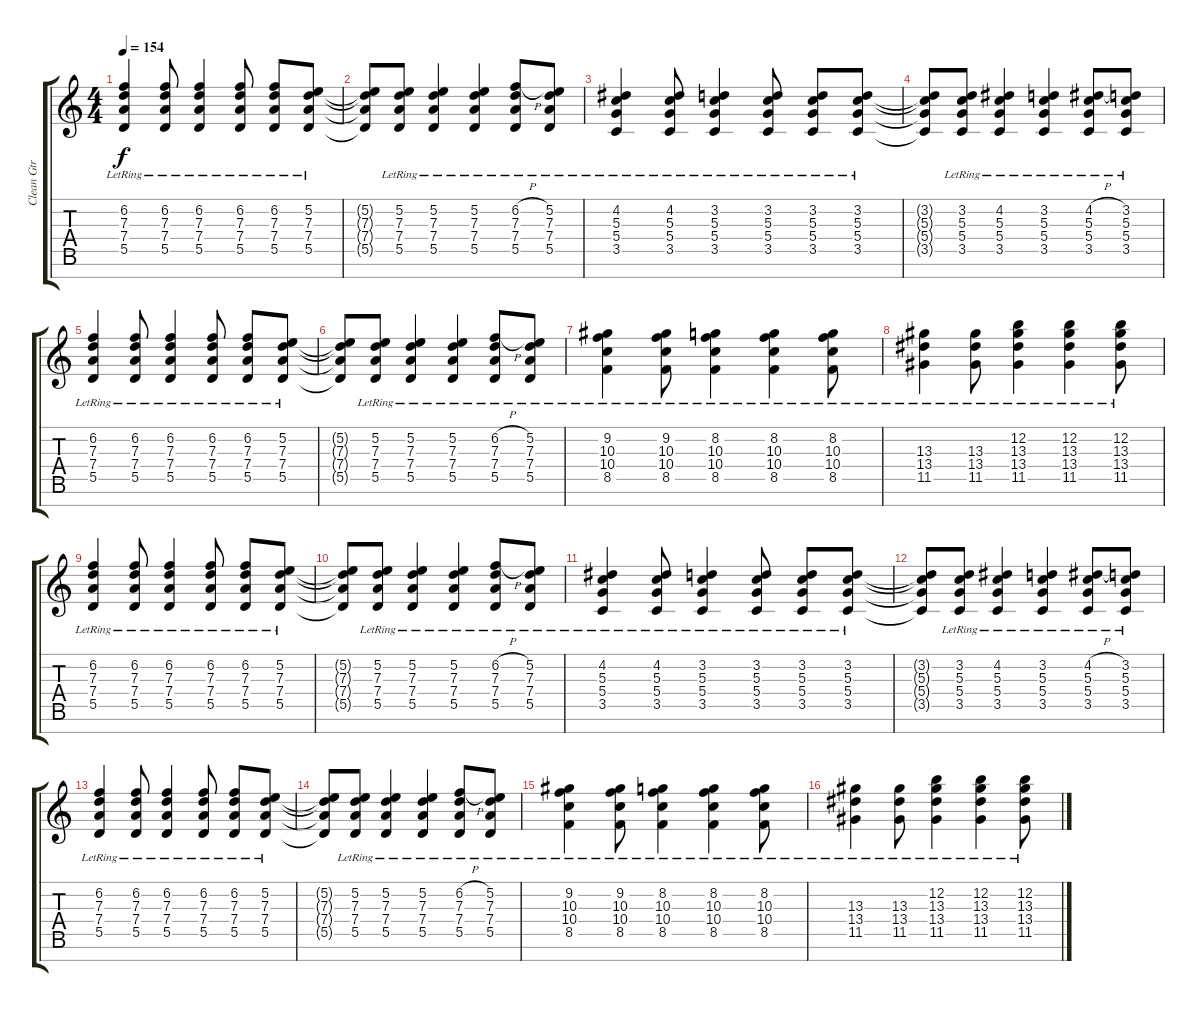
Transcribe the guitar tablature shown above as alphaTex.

\track ("Clean Gtr" "Clean Gtr") {instrument acousticguitarsteel}
\staff {score tabs}
\tuning (E4 B3 G3 D3 A2 E2 B1) {hide}
\ts (4 4)
\tempo 154
\clef g2
\ks c
(6.2{lr} 7.3{lr} 7.4{lr} 5.5{lr}).4{dy f} (6.2{lr} 7.3{lr} 7.4{lr} 5.5{lr}).8 (6.2{lr} 7.3{lr} 7.4{lr} 5.5{lr}).4 (6.2{lr} 7.3{lr} 7.4{lr} 5.5{lr}).8 (6.2{lr} 7.3{lr} 7.4{lr} 5.5{lr}).8 (5.2{lr} 7.3{lr} 7.4{lr} 5.5{lr}).8 |
(5.2{t} 7.3{t} 7.4{t} 5.5{t}).8 (5.2{lr} 7.3{lr} 7.4{lr} 5.5{lr}).8 (5.2{lr} 7.3{lr} 7.4{lr} 5.5{lr}).4 (5.2{lr} 7.3{lr} 7.4{lr} 5.5{lr}).4 (6.2{h lr} 7.3{lr} 7.4{lr} 5.5{lr}).8 (5.2{lr} 7.3{lr} 7.4{lr} 5.5{lr}).8 |
(4.2{lr} 5.3{lr} 5.4{lr} 3.5{lr}).4 (4.2{lr} 5.3{lr} 5.4{lr} 3.5{lr}).8 (3.2{lr} 5.3{lr} 5.4{lr} 3.5{lr}).4 (3.2{lr} 5.3{lr} 5.4{lr} 3.5{lr}).8 (3.2{lr} 5.3{lr} 5.4{lr} 3.5{lr}).8 (3.2{lr} 5.3{lr} 5.4{lr} 3.5{lr}).8 |
(3.2{t} 5.3{t} 5.4{t} 3.5{t}).8 (3.2{lr} 5.3{lr} 5.4{lr} 3.5{lr}).8 (4.2{lr} 5.3{lr} 5.4{lr} 3.5{lr}).4 (3.2{lr} 5.3{lr} 5.4{lr} 3.5{lr}).4 (4.2{h lr} 5.3{lr} 5.4{lr} 3.5{lr}).8 (3.2{lr} 5.3{lr} 5.4{lr} 3.5{lr}).8 |
(6.2{lr} 7.3{lr} 7.4{lr} 5.5{lr}).4 (6.2{lr} 7.3{lr} 7.4{lr} 5.5{lr}).8 (6.2{lr} 7.3{lr} 7.4{lr} 5.5{lr}).4 (6.2{lr} 7.3{lr} 7.4{lr} 5.5{lr}).8 (6.2{lr} 7.3{lr} 7.4{lr} 5.5{lr}).8 (5.2{lr} 7.3{lr} 7.4{lr} 5.5{lr}).8 |
(5.2{t} 7.3{t} 7.4{t} 5.5{t}).8 (5.2{lr} 7.3{lr} 7.4{lr} 5.5{lr}).8 (5.2{lr} 7.3{lr} 7.4{lr} 5.5{lr}).4 (5.2{lr} 7.3{lr} 7.4{lr} 5.5{lr}).4 (6.2{h lr} 7.3{lr} 7.4{lr} 5.5{lr}).8 (5.2{lr} 7.3{lr} 7.4{lr} 5.5{lr}).8 |
(9.2{lr} 10.3{lr} 10.4{lr} 8.5{lr}).4 (9.2{lr} 10.3{lr} 10.4{lr} 8.5{lr}).8 (8.2{lr} 10.3{lr} 10.4{lr} 8.5{lr}).4 (8.2{lr} 10.3{lr} 10.4{lr} 8.5{lr}).4 (8.2{lr} 10.3{lr} 10.4{lr} 8.5{lr}).8 |
(13.3{lr} 13.4{lr} 11.5{lr}).4 (13.3{lr} 13.4{lr} 11.5{lr}).8 (12.2{lr} 13.3{lr} 13.4{lr} 11.5{lr}).4 (12.2{lr} 13.3{lr} 13.4{lr} 11.5{lr}).4 (12.2{lr} 13.3{lr} 13.4{lr} 11.5{lr}).8 |
(6.2{lr} 7.3{lr} 7.4{lr} 5.5{lr}).4 (6.2{lr} 7.3{lr} 7.4{lr} 5.5{lr}).8 (6.2{lr} 7.3{lr} 7.4{lr} 5.5{lr}).4 (6.2{lr} 7.3{lr} 7.4{lr} 5.5{lr}).8 (6.2{lr} 7.3{lr} 7.4{lr} 5.5{lr}).8 (5.2{lr} 7.3{lr} 7.4{lr} 5.5{lr}).8 |
(5.2{t} 7.3{t} 7.4{t} 5.5{t}).8 (5.2{lr} 7.3{lr} 7.4{lr} 5.5{lr}).8 (5.2{lr} 7.3{lr} 7.4{lr} 5.5{lr}).4 (5.2{lr} 7.3{lr} 7.4{lr} 5.5{lr}).4 (6.2{h lr} 7.3{lr} 7.4{lr} 5.5{lr}).8 (5.2{lr} 7.3{lr} 7.4{lr} 5.5{lr}).8 |
(4.2{lr} 5.3{lr} 5.4{lr} 3.5{lr}).4 (4.2{lr} 5.3{lr} 5.4{lr} 3.5{lr}).8 (3.2{lr} 5.3{lr} 5.4{lr} 3.5{lr}).4 (3.2{lr} 5.3{lr} 5.4{lr} 3.5{lr}).8 (3.2{lr} 5.3{lr} 5.4{lr} 3.5{lr}).8 (3.2{lr} 5.3{lr} 5.4{lr} 3.5{lr}).8 |
(3.2{t} 5.3{t} 5.4{t} 3.5{t}).8 (3.2{lr} 5.3{lr} 5.4{lr} 3.5{lr}).8 (4.2{lr} 5.3{lr} 5.4{lr} 3.5{lr}).4 (3.2{lr} 5.3{lr} 5.4{lr} 3.5{lr}).4 (4.2{h lr} 5.3{lr} 5.4{lr} 3.5{lr}).8 (3.2{lr} 5.3{lr} 5.4{lr} 3.5{lr}).8 |
(6.2{lr} 7.3{lr} 7.4{lr} 5.5{lr}).4 (6.2{lr} 7.3{lr} 7.4{lr} 5.5{lr}).8 (6.2{lr} 7.3{lr} 7.4{lr} 5.5{lr}).4 (6.2{lr} 7.3{lr} 7.4{lr} 5.5{lr}).8 (6.2{lr} 7.3{lr} 7.4{lr} 5.5{lr}).8 (5.2{lr} 7.3{lr} 7.4{lr} 5.5{lr}).8 |
(5.2{t} 7.3{t} 7.4{t} 5.5{t}).8 (5.2{lr} 7.3{lr} 7.4{lr} 5.5{lr}).8 (5.2{lr} 7.3{lr} 7.4{lr} 5.5{lr}).4 (5.2{lr} 7.3{lr} 7.4{lr} 5.5{lr}).4 (6.2{h lr} 7.3{lr} 7.4{lr} 5.5{lr}).8 (5.2{lr} 7.3{lr} 7.4{lr} 5.5{lr}).8 |
(9.2{lr} 10.3{lr} 10.4{lr} 8.5{lr}).4 (9.2{lr} 10.3{lr} 10.4{lr} 8.5{lr}).8 (8.2{lr} 10.3{lr} 10.4{lr} 8.5{lr}).4 (8.2{lr} 10.3{lr} 10.4{lr} 8.5{lr}).4 (8.2{lr} 10.3{lr} 10.4{lr} 8.5{lr}).8 |
(13.3{lr} 13.4{lr} 11.5{lr}).4 (13.3{lr} 13.4{lr} 11.5{lr}).8 (12.2{lr} 13.3{lr} 13.4{lr} 11.5{lr}).4 (12.2{lr} 13.3{lr} 13.4{lr} 11.5{lr}).4 (12.2{lr} 13.3{lr} 13.4{lr} 11.5{lr}).8
